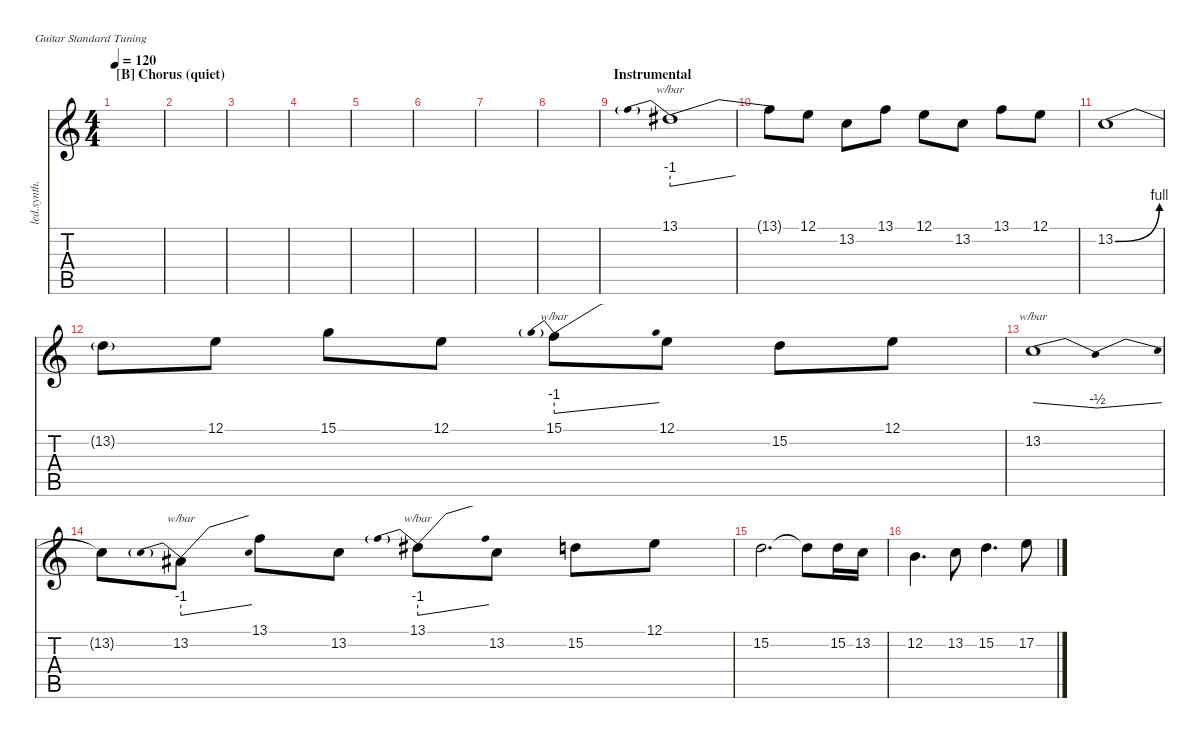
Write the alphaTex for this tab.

\defaultSystemsLayout 4
\hideDynamics
\bracketExtendMode nobrackets
\track ("Synthesizer" "led.synth.") {instrument lead1square}
\staff {score tabs}
\tuning (E4 B3 G3 D3 A2 E2)
\ts (4 4)
\section ("B" "Chorus (quiet)")
\tempo 120
\clef g2
\ks c
|
|
|
|
|
|
|
|
\section ("" "Instrumental")
13.1.1{tbe (predivedive default 0 -4 30 0) beam Down} |
13.1{t}.8{beam Down} 12.1.8{beam Down} 13.2.8{beam Down} 13.1.8{beam Down} 12.1.8{beam Down} 13.2.8{beam Down} 13.1.8{beam Down} 12.1.8{beam Down} |
13.2{be (bend 0 0 30.599999999999998 4)}.1{beam Down} |
13.2{t}.8{beam Down} 12.1.8{beam Down} 15.1.8{beam Down} 12.1.8{beam Down} 15.1.8{tbe (predivedive default 0 -4 30 0) beam Down} 12.1.8{beam Down} 15.2.8{beam Down} 12.1.8{beam Down} |
13.2.1{tbe (dip default 0 0 10.2 -2 13.799999999999999 -2 21.599999999999998 0) beam Down} |
13.2{t}.8{beam Down} 13.2.8{tbe (predivedive default 0 -4 30 0) beam Down} 13.1.8{beam Down} 13.2.8{beam Down} 13.1.8{tbe (predivedive default 0 -4 30 0) beam Down} 13.2.8{beam Down} 15.2.8{beam Down} 12.1.8{beam Down} |
15.2.2{d beam Down} 15.2{t}.8{beam Down} 15.2.16{beam Down} 13.2.16{beam Down} |
12.2.4{d beam Down} 13.2.8{beam Down} 15.2.4{d beam Down} 17.2.8{beam Down}
